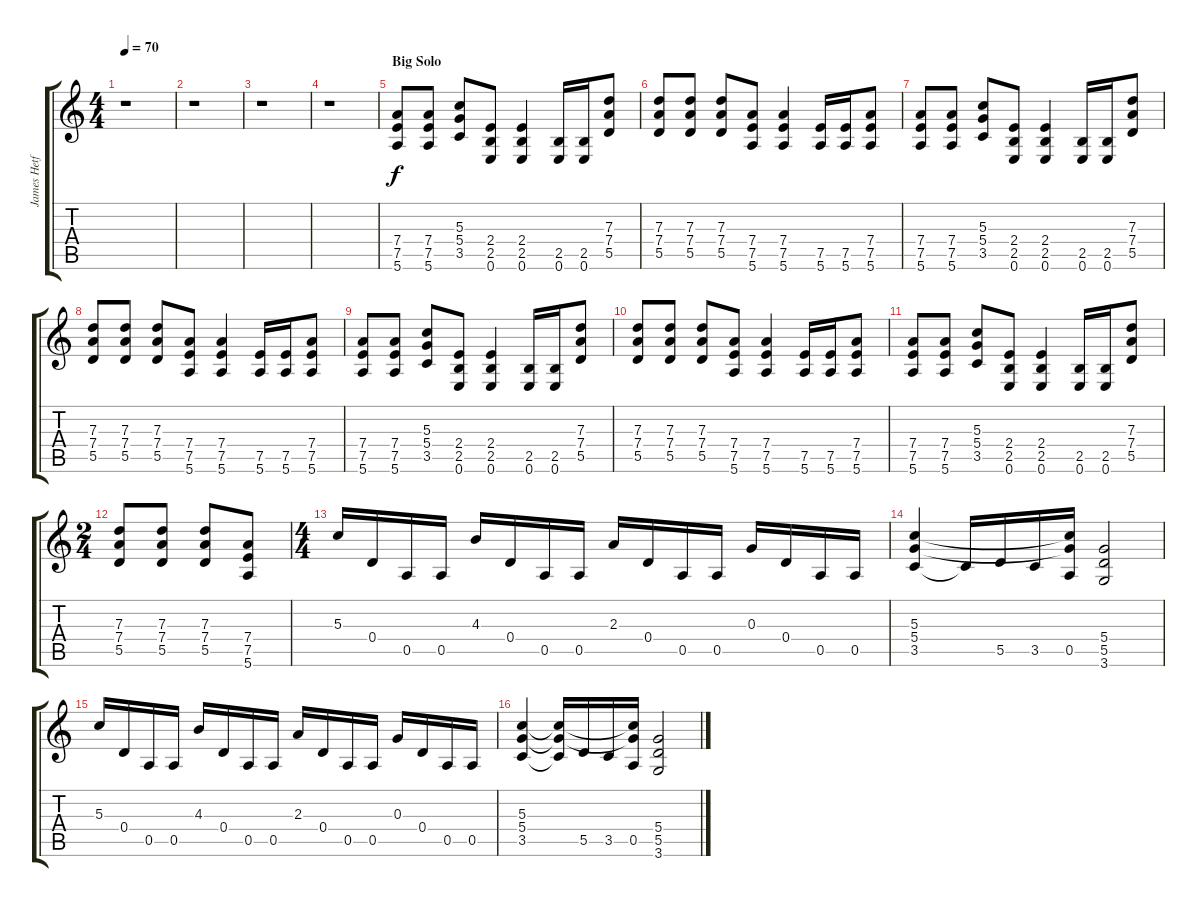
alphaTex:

\track ("James Hetfield (Distortion Guitar)" "James Hetf") {instrument distortionguitar}
\staff {score tabs}
\tuning (E4 B3 G3 D3 A2 E2) {hide}
\ts (4 4)
\tempo 70
\clef g2
\ks c
r.1{dy f} |
r.1 |
r.1 |
r.1 |
\section ("" "Big Solo")
(7.4 7.5 5.6).8 (7.4 7.5 5.6).8 (5.3 5.4 3.5).8 (2.4 2.5 0.6).8 (2.4 2.5 0.6).4 (2.5 0.6).16 (2.5 0.6).16 (7.3 7.4 5.5).8 |
(7.3 7.4 5.5).8 (7.3 7.4 5.5).8 (7.3 7.4 5.5).8 (7.4 7.5 5.6).8 (7.4 7.5 5.6).4 (7.5 5.6).16 (7.5 5.6).16 (7.4 7.5 5.6).8 |
(7.4 7.5 5.6).8 (7.4 7.5 5.6).8 (5.3 5.4 3.5).8 (2.4 2.5 0.6).8 (2.4 2.5 0.6).4 (2.5 0.6).16 (2.5 0.6).16 (7.3 7.4 5.5).8 |
(7.3 7.4 5.5).8 (7.3 7.4 5.5).8 (7.3 7.4 5.5).8 (7.4 7.5 5.6).8 (7.4 7.5 5.6).4 (7.5 5.6).16 (7.5 5.6).16 (7.4 7.5 5.6).8 |
(7.4 7.5 5.6).8 (7.4 7.5 5.6).8 (5.3 5.4 3.5).8 (2.4 2.5 0.6).8 (2.4 2.5 0.6).4 (2.5 0.6).16 (2.5 0.6).16 (7.3 7.4 5.5).8 |
(7.3 7.4 5.5).8 (7.3 7.4 5.5).8 (7.3 7.4 5.5).8 (7.4 7.5 5.6).8 (7.4 7.5 5.6).4 (7.5 5.6).16 (7.5 5.6).16 (7.4 7.5 5.6).8 |
(7.4 7.5 5.6).8 (7.4 7.5 5.6).8 (5.3 5.4 3.5).8 (2.4 2.5 0.6).8 (2.4 2.5 0.6).4 (2.5 0.6).16 (2.5 0.6).16 (7.3 7.4 5.5).8 |
\ts (2 4)
(7.3 7.4 5.5).8 (7.3 7.4 5.5).8 (7.3 7.4 5.5).8 (7.4 7.5 5.6).8 |
\ts (4 4)
5.3.16 0.4.16 0.5.16 0.5.16 4.3.16 0.4.16 0.5.16 0.5.16 2.3.16 0.4.16 0.5.16 0.5.16 0.3.16 0.4.16 0.5.16 0.5.16 |
(5.3 5.4 3.5).4 3.5{t}.16 5.5.16 3.5.16 (5.3{t} 5.4{t} 0.5).16 (5.4 5.5 3.6).2 |
5.3.16 0.4.16 0.5.16 0.5.16 4.3.16 0.4.16 0.5.16 0.5.16 2.3.16 0.4.16 0.5.16 0.5.16 0.3.16 0.4.16 0.5.16 0.5.16 |
(5.3 5.4 3.5).4 (5.3{t} 5.4{t} 3.5{t}).16 5.5.16 3.5.16 (5.3{t} 5.4{t} 0.5).16 (5.4 5.5 3.6).2
